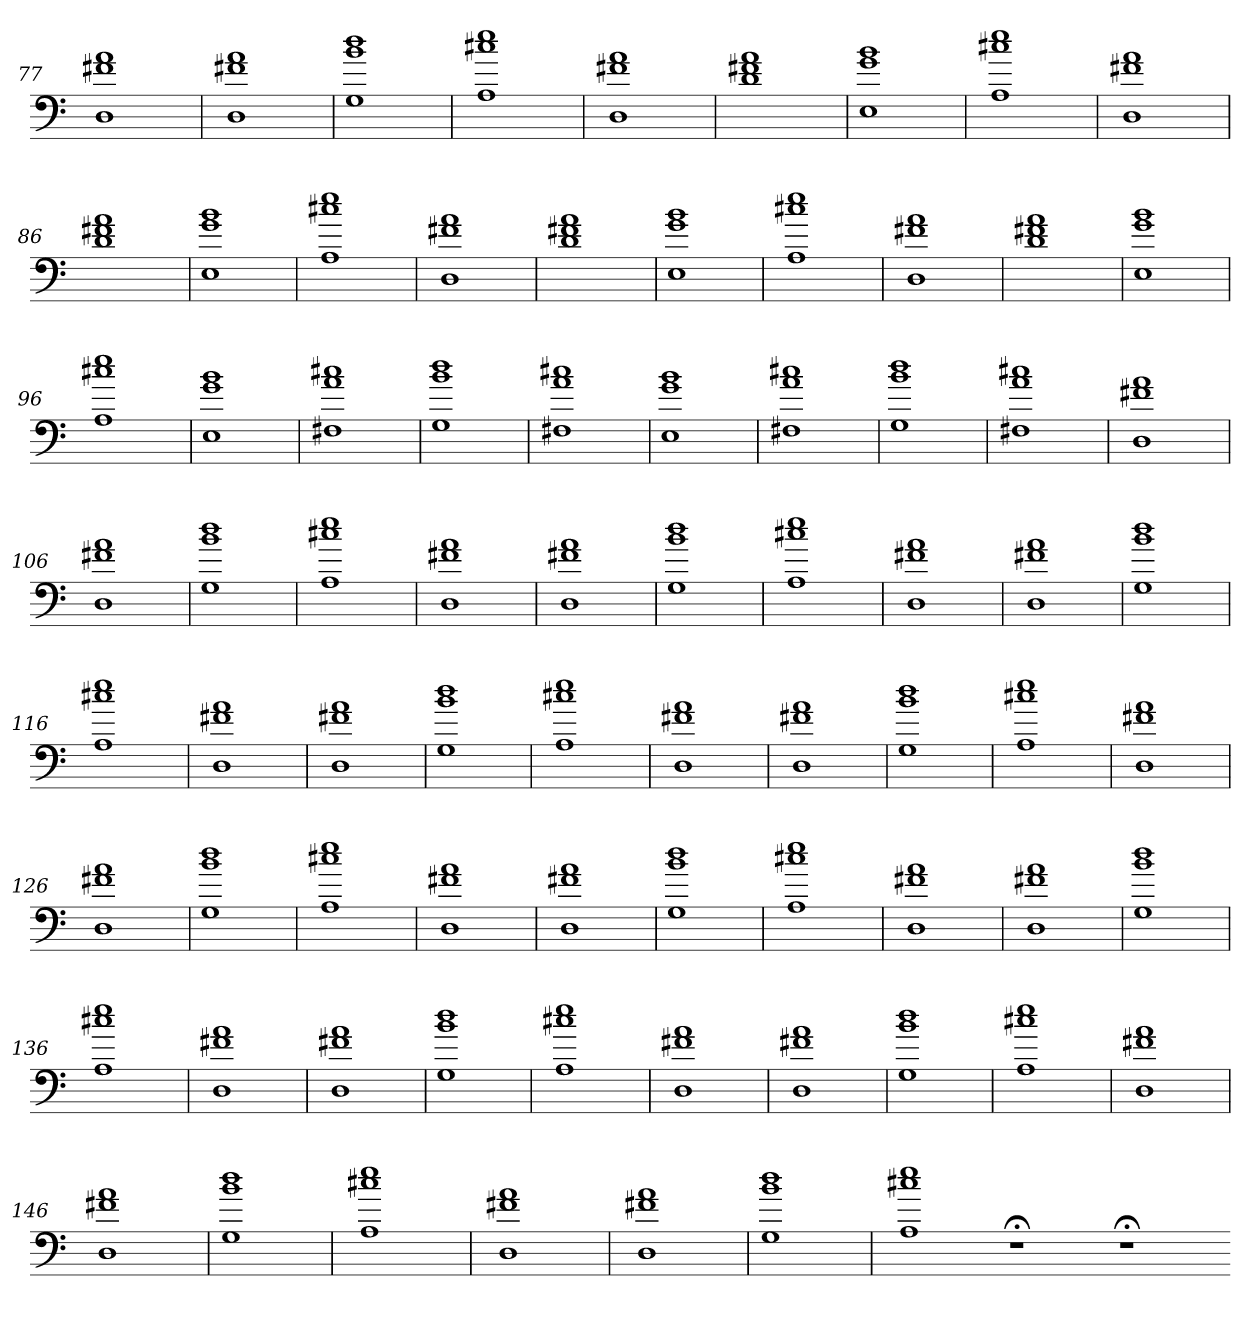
**kern
*part1
*staff1
=77
1D 1f#X 1a
=78
1D 1f#X 1a
=79
1G 1b 1dd
=80
1A 1cc#X 1ee
=81
1D 1f#X 1a
=82
1d 1f#X 1a
=83
1E 1g 1b
=84
1A 1cc#X 1ee
=85
1D 1f#X 1a
=86
1d 1f#X 1a
=87
1E 1g 1b
=88
1A 1cc#X 1ee
=89
1D 1f#X 1a
=90
1d 1f#X 1a
=91
1E 1g 1b
=92
1A 1cc#X 1ee
=93
1D 1f#X 1a
=94
1d 1f#X 1a
=95
1E 1g 1b
=96
1A 1cc#X 1ee
=97
1E 1g 1b
=98
1F#X 1a 1cc#X
=99
1G 1b 1dd
=100
1F#X 1a 1cc#X
=101
1E 1g 1b
=102
1F#X 1a 1cc#X
=103
1G 1b 1dd
=104
1F#X 1a 1cc#X
=105
1D 1f#X 1a
=106
1D 1f#X 1a
=107
1G 1b 1dd
=108
1A 1cc#X 1ee
=109
1D 1f#X 1a
=110
1D 1f#X 1a
=111
1G 1b 1dd
=112
1A 1cc#X 1ee
=113
1D 1f#X 1a
=114
1D 1f#X 1a
=115
1G 1b 1dd
=116
1A 1cc#X 1ee
=117
1D 1f#X 1a
=118
1D 1f#X 1a
=119
1G 1b 1dd
=120
1A 1cc#X 1ee
=121
1D 1f#X 1a
=122
1D 1f#X 1a
=123
1G 1b 1dd
=124
1A 1cc#X 1ee
=125
1D 1f#X 1a
=126
1D 1f#X 1a
=127
1G 1b 1dd
=128
1A 1cc#X 1ee
=129
1D 1f#X 1a
=130
1D 1f#X 1a
=131
1G 1b 1dd
=132
1A 1cc#X 1ee
=133
1D 1f#X 1a
=134
1D 1f#X 1a
=135
1G 1b 1dd
=136
1A 1cc#X 1ee
=137
1D 1f#X 1a
=138
1D 1f#X 1a
=139
1G 1b 1dd
=140
1A 1cc#X 1ee
=141
1D 1f#X 1a
=142
1D 1f#X 1a
=143
1G 1b 1dd
=144
1A 1cc#X 1ee
=145
1D 1f#X 1a
=146
1D 1f#X 1a
=147
1G 1b 1dd
=148
1A 1cc#X 1ee
=149
1D 1f#X 1a
=150
1D 1f#X 1a
=151
1G 1b 1dd
=152
1A 1cc#X 1ee
1r;<
1r;<
=-
*-
